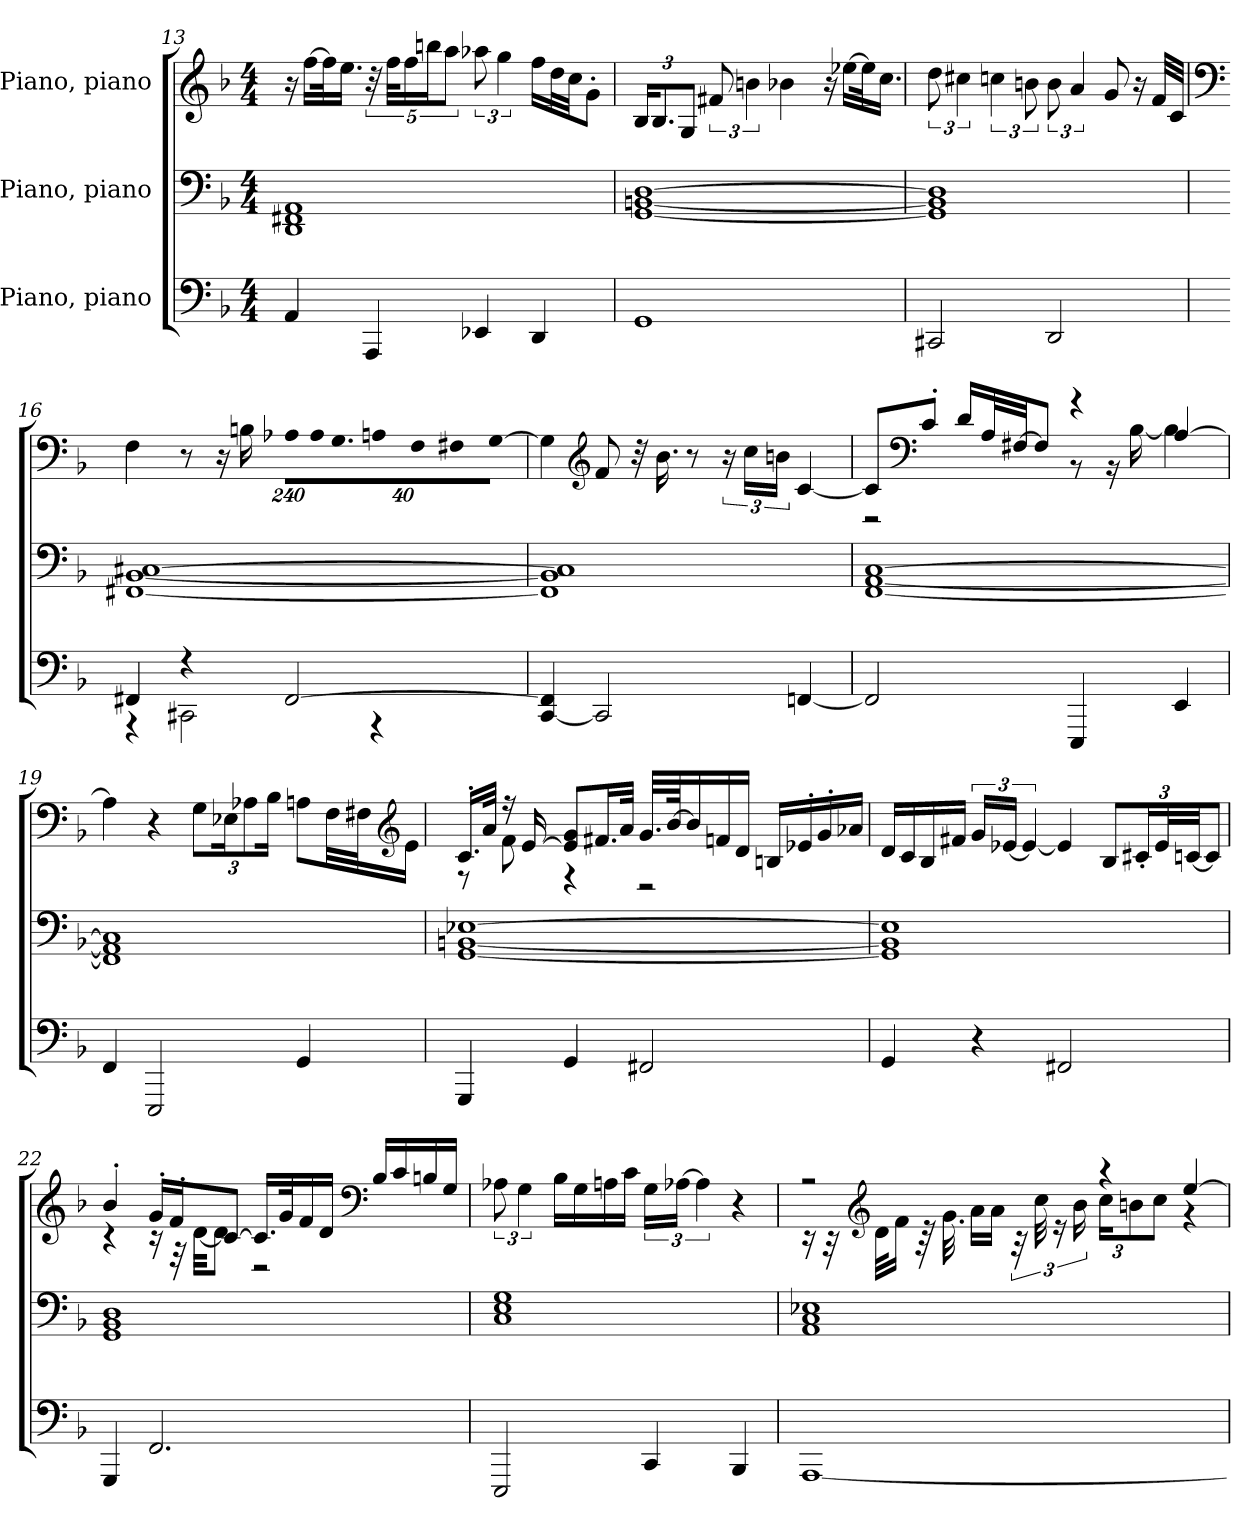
**kern	**kern	**kern
*part3	*part2	*part1
*staff3	*staff2	*staff1
*I"Piano, piano	*I"Piano, piano	*I"Piano, piano
*clefF4	*clefF4	*clefG2
*k[b-]	*k[b-]	*k[b-]
*M4/4	*M4/4	*M4/4
=13	=13	=13
4AA/	1DD 1FF#X 1AA	16r
.	.	[16ff\LL
.	.	32ff\K]
.	.	16.ee\JJ
4AAA/	.	40r
.	.	40ff\KLL
.	.	20ff\
.	.	20bbn\J
.	.	10aa\J
4EE-X/	.	12aa-X\
.	.	6gg\
4DD/	.	16ff\LL
.	.	32dd\L
.	.	32cc\JJ
.	.	8g'\J
!!LO:PB:g=z
=14	=14	=14
*	*	*Xbrackettup
1GG	[1GG [1BBn [1D	24B-/KL
.	.	12.B-/
.	.	12G/J
*	*	*brackettup
.	.	12f#X/
.	.	6bn\
.	.	4b-X\
.	.	16r
.	.	[16ee-X\LL
.	.	32ee-\K]
.	.	16.cc\JJ
=15	=15	=15
2CC#X/	1GG] 1BB] 1D]	12dd\
.	.	6cc#X\
.	.	6ccn\
.	.	12bn\
2DD/	.	12b\
.	.	6a/
.	.	8g/
.	.	16r
.	.	32f/LLL
.	.	32c/JJJ
!!LO:LB:g=z
=16	=16	=16
*	*	*clefF4
*^	*	*
4FF#X/	4r	[1FF#X [1BB- [1C#X	4F\
4r	2CC#X\	.	8r
.	.	.	16r
.	.	.	16Bn\
*	*	*	*Xbrackettup
!	!	!	!LO:N:vis=16
[2FF#/	.	.	1920%137A-X\LL
!	!	!	!LO:N:vis=32
.	.	.	640%23A-\K
!	!	!	!LO:N:vis=16.
.	.	.	960%103G\
!	!	!	!LO:N:vis=16
.	.	.	1920%137An\
.	4r	.	.
!	!	!	!LO:N:vis=16
.	.	.	1920%137F\
!	!	!	!LO:N:vis=16
.	.	.	1920%137F#X\
!	!	!	!LO:N:vis=16
.	.	.	[1920%137G\JJ
*v	*v	*	*
=17	=17	=17
[4CC/ 4FF#/]	1FF#] 1BB-] 1C#]	4G\]
*	*	*clefG2
2CC/]	.	8f/
.	.	32r
.	.	16.b-\
.	.	8r
*	*	*brackettup
.	.	24r
.	.	24cc\LL
.	.	24bn\JJ
[4FFn/	.	[4c/
!!LO:LB:g=z
=18	=18	=18
*	*	*^
2FF/]	[1FF [1AA [1C	8c/L]	2r
*	*	*clefF4	*
.	.	8c'/J	.
.	.	16d/LL	.
.	.	32A/L	.
.	.	[32F#X/JJ	.
.	.	8F#/J]	.
4EEE/	.	4r	8r
.	.	.	16r
.	.	.	[16B-\
4EE/	.	[4A/	4B-\]
*	*	*v	*v
=19	=19	=19
4FF/	1FF] 1AA] 1C]	4A\]
2EEE/	.	4r
*	*	*Xbrackettup
.	.	12G\L
.	.	24E-X\K
.	.	12A-X\
.	.	24B-\Jk
4GG/	.	8An\L
.	.	32F\LL
.	.	32F#X\J
*	*	*clefG2
.	.	16e\JJ
!!LO:LB:g=z
=20	=20	=20
*	*	*^
4GGG/	[1GG [1BBn [1E-X	16.c'/LL	8r
.	.	32a/JJk	.
.	.	16r	8f\
.	.	[16e/	.
4GG/	.	8e/] 8g/L	4r
.	.	16.f#X/L	.
.	.	32a/JJk	.
2FF#X/	.	32.g/LLL	2r
.	.	[64b-/JK	.
.	.	16b-/]	.
.	.	16fn/	.
.	.	16d/JJ	.
.	.	16Bn/LL	.
.	.	16e-X'/	.
.	.	16g'/	.
.	.	16a-X/JJ	.
*	*	*v	*v
=21	=21	=21
4GG/	1GG] 1BB] 1E-]	16d/LL
.	.	16c/
.	.	16B-/
.	.	16f#X/JJ
*	*	*brackettup
4r	.	24g/LL
.	.	[24e-X/JJ
.	.	6e-/_
2FF#X/	.	4e-/]
*	*	*Xbrackettup
.	.	12B-/L
.	.	24c#X'/L
.	.	48e-/L
.	.	[48cn/JJ
.	.	12c/J]
!!LO:PB:g=z
=22	=22	=22
*	*	*^
4GGG/	1GG 1BB- 1D	4b-'/	4r
2.FF/	.	16g'/LL	16r
.	.	16f'/J	32r
.	.	.	[32d\KKL
.	.	[8c/J	8d\J]
.	.	16.c/LL]	2r
.	.	32g/K	.
.	.	16f/	.
.	.	16d/JJ	.
*	*	*clefF4	*
.	.	16B-/LL	.
.	.	16c/	.
.	.	16Bn/	.
.	.	16G/JJ	.
*	*	*v	*v
=23	=23	=23
*	*	*brackettup
2EEE/	1C 1E 1G	12A-X\
.	.	6G\
.	.	16B-\LL
.	.	16G\
.	.	16An\
.	.	16c\JJ
4CC/	.	24G\LL
.	.	[24A-X\JJ
.	.	6A-\]
4BBB-/	.	4r
!!LO:LB:g=z
=24	=24	=24
*	*	*^
[1AAA	1AA 1C 1E-X	2r	16r
.	.	.	32r
*	*	*clefG2	*
.	.	.	32d\KLL
.	.	.	16f\JJ
.	.	.	64r
.	.	.	32.g\
.	.	.	16a\LL
.	.	.	16a\JJ
.	.	.	48r
.	.	.	48cc\
.	.	.	24r
.	.	.	24b-\
*	*	*	*Xbrackettup
.	.	4r	24cc\KL
.	.	.	12bn\
.	.	.	8cc\J
.	.	[4ee/	4r
*	*	*v	*v
=	=	=
*-	*-	*-
